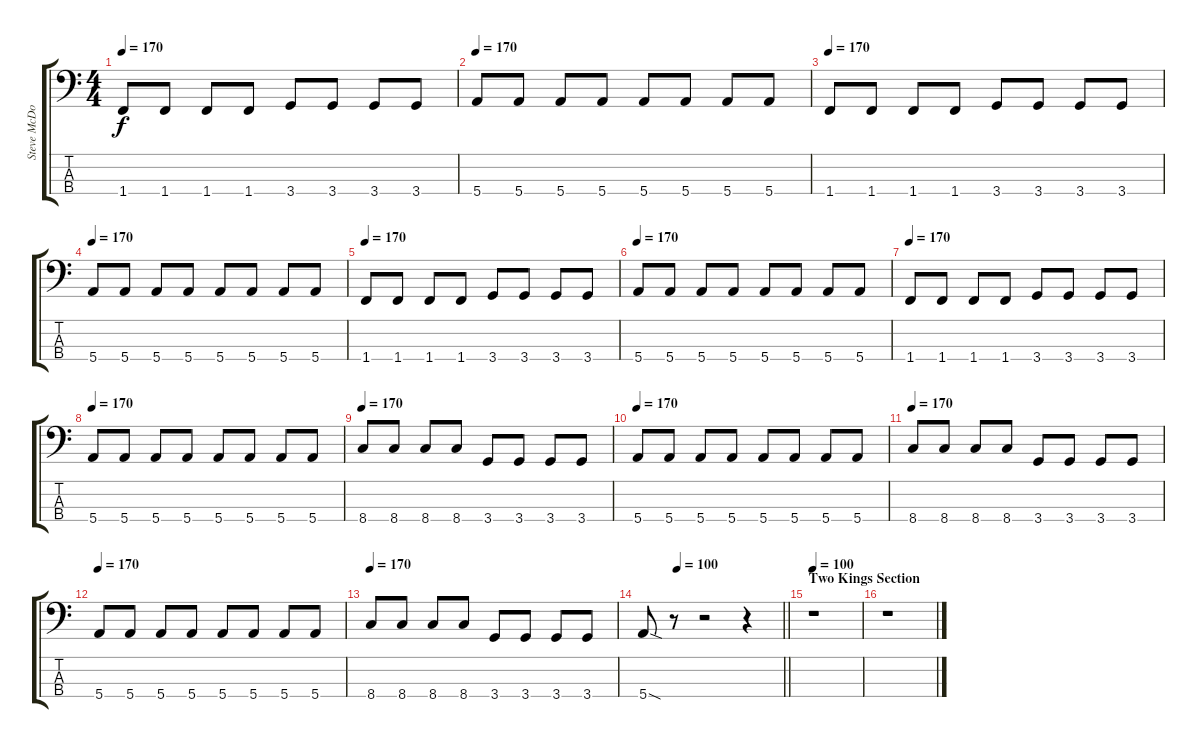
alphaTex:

\track ("Steve McDonald (Bass)" "Steve McDo") {instrument electricbasspick}
\staff {score tabs}
\tuning (G2 D2 A1 E1) {hide}
\ts (4 4)
\tempo 170
\clef f4
\ks c
1.4.8{dy f} 1.4.8 1.4.8 1.4.8 3.4.8 3.4.8 3.4.8 3.4.8 |
\tempo 170
5.4.8 5.4.8 5.4.8 5.4.8 5.4.8 5.4.8 5.4.8 5.4.8 |
\tempo 170
1.4.8 1.4.8 1.4.8 1.4.8 3.4.8 3.4.8 3.4.8 3.4.8 |
\tempo 170
5.4.8 5.4.8 5.4.8 5.4.8 5.4.8 5.4.8 5.4.8 5.4.8 |
\tempo 170
1.4.8 1.4.8 1.4.8 1.4.8 3.4.8 3.4.8 3.4.8 3.4.8 |
\tempo 170
5.4.8 5.4.8 5.4.8 5.4.8 5.4.8 5.4.8 5.4.8 5.4.8 |
\tempo 170
1.4.8 1.4.8 1.4.8 1.4.8 3.4.8 3.4.8 3.4.8 3.4.8 |
\tempo 170
5.4.8 5.4.8 5.4.8 5.4.8 5.4.8 5.4.8 5.4.8 5.4.8 |
\tempo 170
8.4.8 8.4.8 8.4.8 8.4.8 3.4.8 3.4.8 3.4.8 3.4.8 |
\tempo 170
5.4.8 5.4.8 5.4.8 5.4.8 5.4.8 5.4.8 5.4.8 5.4.8 |
\tempo 170
8.4.8 8.4.8 8.4.8 8.4.8 3.4.8 3.4.8 3.4.8 3.4.8 |
\tempo 170
5.4.8 5.4.8 5.4.8 5.4.8 5.4.8 5.4.8 5.4.8 5.4.8 |
\tempo 170
8.4.8 8.4.8 8.4.8 8.4.8 3.4.8 3.4.8 3.4.8 3.4.8 |
\tempo (100 0.25)
\barLineRight lightlight
5.4{sod}.8 r.8 r.2 r.4 |
\section ("" "Two Kings Section")
\tempo 100
r.1 |
r.1
